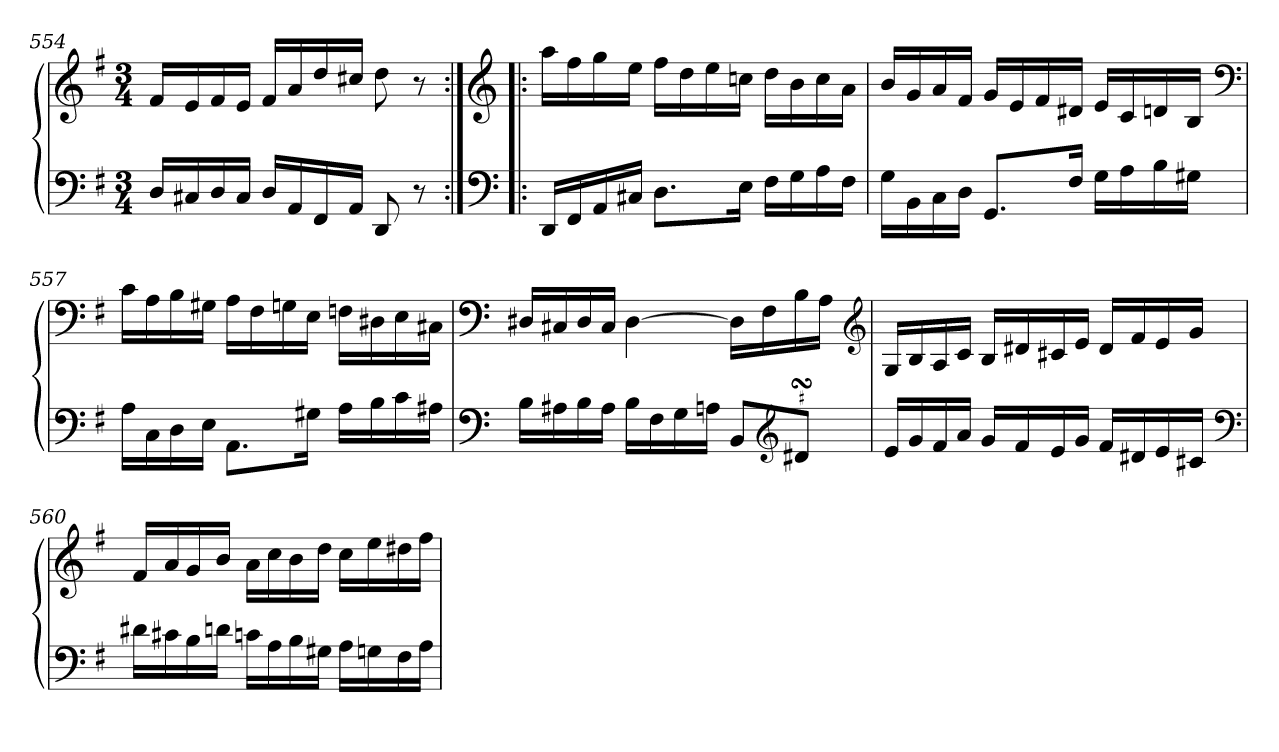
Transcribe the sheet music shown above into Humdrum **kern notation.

**kern	**kern
*part1	*part1
*staff2	*staff1
*clefF4	*clefG2
*k[f#]	*k[f#]
*G:	*G:
*M3/4	*M3/4
=554	=554
16D/LL	16f#/LL
16C#X/	16e/
16D/	16f#/
16C#/JJ	16e/JJ
16D/LL	16f#/LL
16AA/	16a/
16FF#/	16dd/
16AA/JJ	16cc#X/JJ
8DD/	8dd\
8r	8r
!!LO:PB:g=z
=555:|!|:	=555:|!|:
*clefF4	*clefG2
16DD/LL	16aa\LL
16FF#/	16ff#\
16AA/	16gg\
16C#X/JJ	16ee\JJ
8.D\L	16ff#\LL
.	16dd\
.	16ee\
16E\Jk	16ccn\JJ
16F#\LL	16dd\LL
16G\	16b\
16A\	16cc\
16F#\JJ	16a\JJ
=556	=556
16G\LL	16b/LL
16BB\	16g/
16C\	16a/
16D\JJ	16f#/JJ
8.GG/L	16g/LL
.	16e/
.	16f#/
16F#/Jk	16d#X/JJ
16G\LL	16e/LL
16A\	16c/
16B\	16dn/
16G#X\JJ	16B/JJ
*	*clefF4
=557	=557
16A\LL	16c\LL
16C\	16A\
16D\	16B\
16E\JJ	16G#X\JJ
8.AA\L	16A\LL
.	16F#\
.	16Gn\
16G#X\Jk	16E\JJ
16A\LL	16Fn\LL
16B\	16D#X\
16c\	16E\
16A#X\JJ	16C#X\JJ
!!LO:LB:g=z
=558	=558
*clefF4	*clefF4
16B\LL	16D#X/LL
16A#X\	16C#X/
16B\	16D#/
16A#\JJ	16C#/JJ
16B\LL	[4D#\
16F#\	.
16G\	.
16An\JJ	.
8BB/L	16D#\LL]
.	16F#\
*clefG2	*
8d#XsSsS/J	16B\
.	16A\JJ
*	*clefG2
=559	=559
16e/LL	16G/LL
16g/	16B/
16f#/	16A/
16a/JJ	16c/JJ
16g/LL	16B/LL
16f#/	16d#X/
16e/	16c#X/
16g/JJ	16e/JJ
16f#/LL	16d#/LL
16d#X/	16f#/
16e/	16e/
16c#X/JJ	16g/JJ
*clefF4	*
=560	=560
16d#X\LL	16f#/LL
16c#X\	16a/
16B\	16g/
16dn\JJ	16b/JJ
16cn\LL	16a\LL
16A\	16cc\
16B\	16b\
16G#X\JJ	16dd\JJ
16A\LL	16cc\LL
16Gn\	16ee\
16F#\	16dd#X\
16A\JJ	16ff#\JJ
=	=
*-	*-
